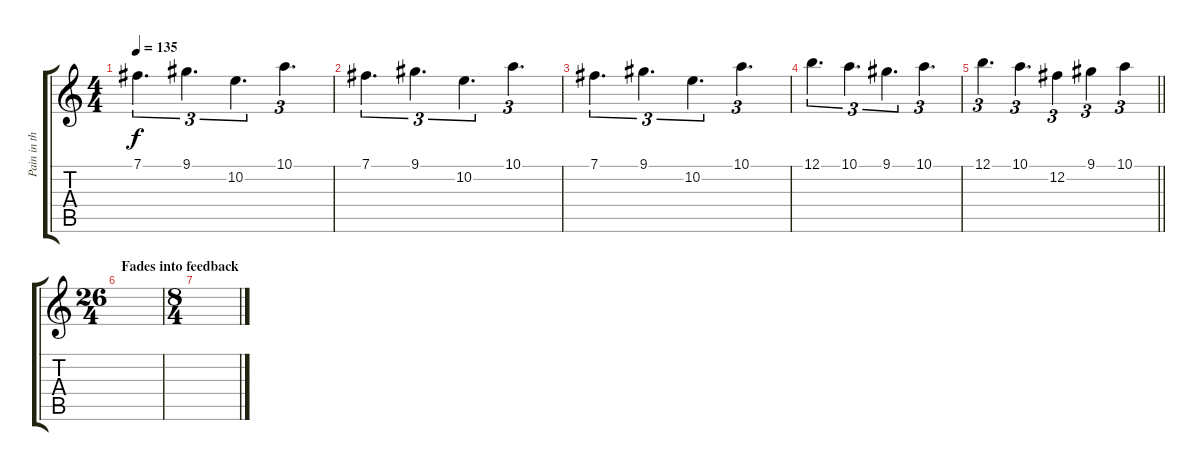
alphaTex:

\track ("Pain in the arse harmonies" "Pain in th") {instrument distortionguitar}
\staff {score tabs}
\tuning (B3 Gb3 D3 A2 E2 B1) {hide}
\ts (4 4)
\tempo 135
\clef g2
\ks c
7.1.4{d tu (3 2) dy f} 9.1.4{d tu (3 2)} 10.2.4{d tu (3 2)} 10.1.4{d tu (3 2)} |
7.1.4{d tu (3 2)} 9.1.4{d tu (3 2)} 10.2.4{d tu (3 2)} 10.1.4{d tu (3 2)} |
7.1.4{d tu (3 2)} 9.1.4{d tu (3 2)} 10.2.4{d tu (3 2)} 10.1.4{d tu (3 2)} |
12.1.4{d tu (3 2)} 10.1.4{d tu (3 2)} 9.1.4{d tu (3 2)} 10.1.4{d tu (3 2)} |
\barLineRight lightlight
12.1.4{d tu (3 2)} 10.1.4{d tu (3 2)} 12.2.4{tu (3 2)} 9.1.4{tu (3 2)} 10.1.4{tu (3 2)} |
\ts (26 4)
\section ("" "Fades into feedback")
|
\ts (8 4)
